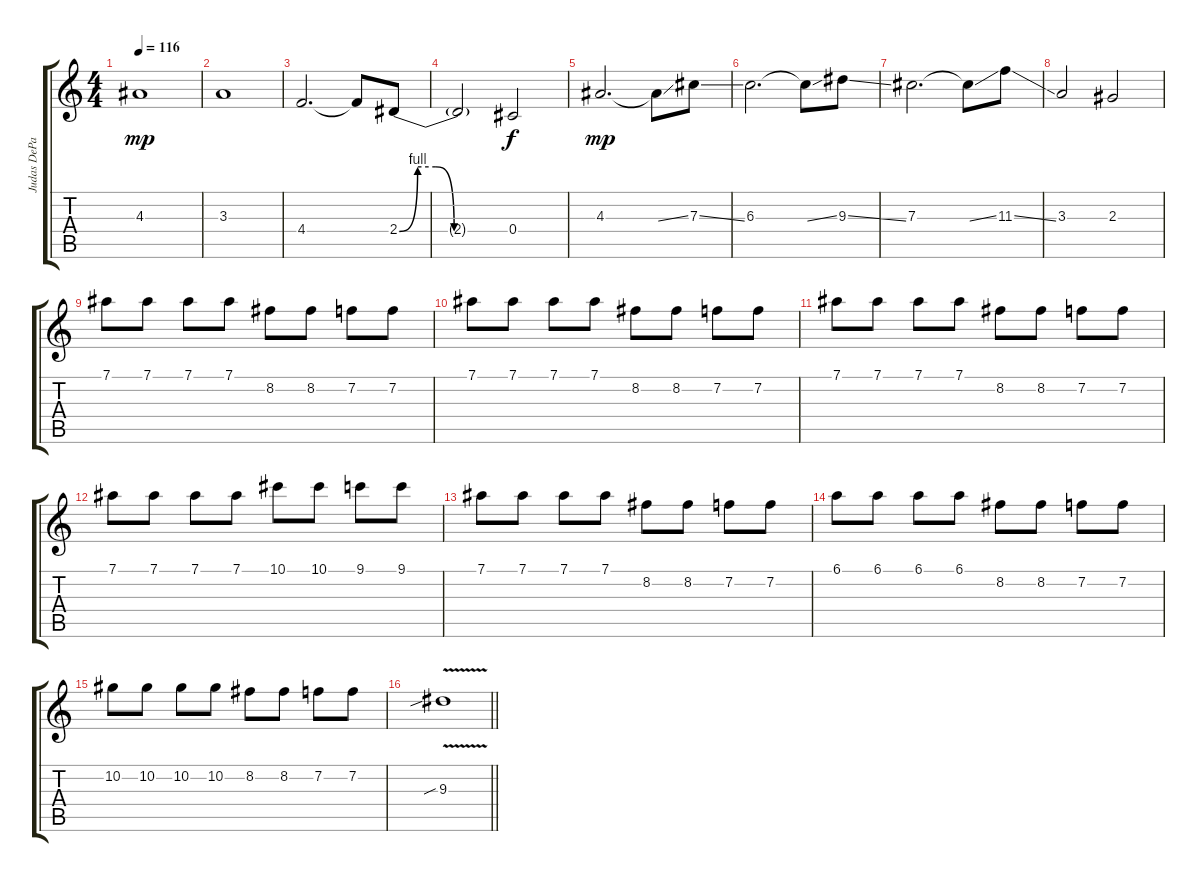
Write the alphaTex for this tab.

\track ("Judas DePaolo" "Judas DePa") {instrument distortionguitar}
\staff {score tabs}
\tuning (Eb4 Bb3 Gb3 Db3 Ab2 Eb2) {hide}
\ts (4 4)
\tempo 116
\clef g2
\ks c
4.3.1{dy mp} |
3.3.1 |
4.4.2{d} 4.4{t}.8 2.4{be (custom 0 0 10 4 20 4 30 0 60 0)}.8 |
2.4{t}.2 0.4.2{dy f} |
4.3.2{d dy mp} 4.3{ss t}.8 7.3{ss}.8 |
6.3.2{d} 6.3{ss t}.8 9.3{ss}.8 |
7.3.2{d} 7.3{ss t}.8 11.3{ss}.8 |
3.3.2 2.3.2 |
7.1.8 7.1.8 7.1.8 7.1.8 8.2.8 8.2.8 7.2.8 7.2.8 |
7.1.8 7.1.8 7.1.8 7.1.8 8.2.8 8.2.8 7.2.8 7.2.8 |
7.1.8 7.1.8 7.1.8 7.1.8 8.2.8 8.2.8 7.2.8 7.2.8 |
7.1.8 7.1.8 7.1.8 7.1.8 10.1.8 10.1.8 9.1.8 9.1.8 |
7.1.8 7.1.8 7.1.8 7.1.8 8.2.8 8.2.8 7.2.8 7.2.8 |
6.1.8 6.1.8 6.1.8 6.1.8 8.2.8 8.2.8 7.2.8 7.2.8 |
10.2.8 10.2.8 10.2.8 10.2.8 8.2.8 8.2.8 7.2.8 7.2.8 |
\barLineRight lightlight
9.3{v sib}.1
